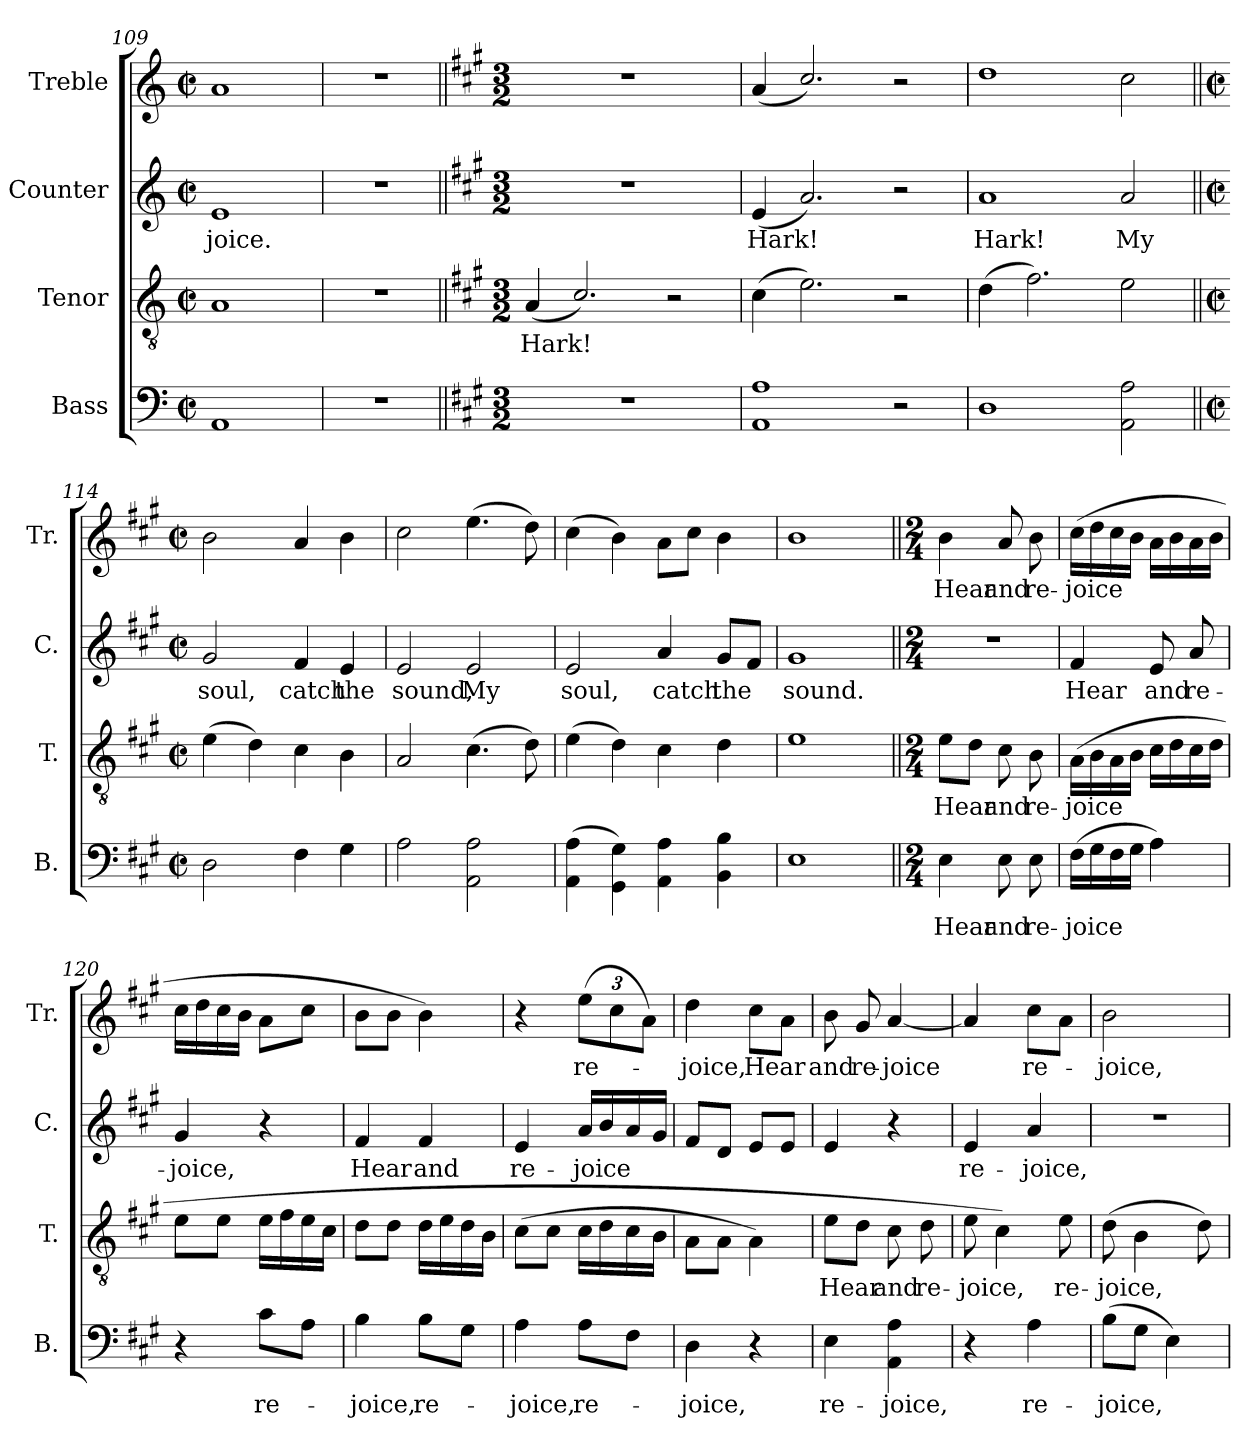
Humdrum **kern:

**kern	**text	**kern	**text	**kern	**text	**kern	**text
*part4	*part4	*part3	*part3	*part2	*part2	*part1	*part1
*staff4	*staff4	*staff3	*staff3	*staff2	*staff2	*staff1	*staff1
*I"Bass	*	*I"Tenor	*	*I"Counter	*	*I"Treble	*
*I'B.	*	*I'T.	*	*I'C.	*	*I'Tr.	*
*clefF4	*	*clefGv2	*	*clefG2	*	*clefG2	*
*k[]	*	*k[]	*	*k[]	*	*k[]	*
*M2/2	*	*M2/2	*	*M2/2	*	*M2/2	*
*met(c|)	*	*met(c|)	*	*met(c|)	*	*met(c|)	*
=109	=109	=109	=109	=109	=109	=109	=109
1AA	.	1A	.	1e	- joice.	1a	.
=110	=110	=110	=110	=110	=110	=110	=110
1r	.	1r	.	1r	.	1r	.
=111||	=111||	=111||	=111||	=111||	=111||	=111||	=111||
*k[f#c#g#]	*	*k[f#c#g#]	*	*k[f#c#g#]	*	*k[f#c#g#]	*
*M3/2	*	*M3/2	*	*M3/2	*	*M3/2	*
1.r	.	(4A/	Hark!	1.r	.	1.r	.
.	.	2.c#/)	.	.	.	.	.
.	.	2r	.	.	.	.	.
=112	=112	=112	=112	=112	=112	=112	=112
1AA 1A	.	(4c#\	.	(4e/	Hark!	(4a/	.
.	.	2.e\)	.	2.a/)	.	2.cc#/)	.
2r	.	2r	.	2r	.	2r	.
=113	=113	=113	=113	=113	=113	=113	=113
1D	.	(4d\	.	1a	Hark!	1dd	.
.	.	2.f#\)	.	.	.	.	.
2AA\ 2A\	.	2e\	.	2a/	My	2cc#\	.
!!LO:PB:g=z
=114||	=114||	=114||	=114||	=114||	=114||	=114||	=114||
*M2/2	*	*M2/2	*	*M2/2	*	*M2/2	*
*met(c|)	*	*met(c|)	*	*met(c|)	*	*met(c|)	*
2D\	.	(4e\	.	2g#/	soul,	2b\	.
.	.	4d\)	.	.	.	.	.
4F#\	.	4c#\	.	4f#/	catch	4a/	.
4G#\	.	4B\	.	4e/	the	4b\	.
=115	=115	=115	=115	=115	=115	=115	=115
2A\	.	2A/	.	2e/	sound,	2cc#\	.
2AA\ 2A\	.	(4.c#\	.	2e/	My	(4.ee\	.
.	.	8d\)	.	.	.	8dd\)	.
=116	=116	=116	=116	=116	=116	=116	=116
(4AA\ 4A\	.	(4e\	.	2e/	soul,	(4cc#\	.
4GG#\ 4G#\)	.	4d\)	.	.	.	4b\)	.
4AA\ 4A\	.	4c#\	.	4a/	catch	8a\L	.
.	.	.	.	.	.	8cc#\J	.
4BB\ 4B\	.	4d\	.	8g#/L	the	4b\	.
.	.	.	.	8f#/J	.	.	.
=117	=117	=117	=117	=117	=117	=117	=117
1E	.	1e	.	1g#	sound.	1b	.
=118||	=118||	=118||	=118||	=118||	=118||	=118||	=118||
*M2/4	*	*M2/4	*	*M2/4	*	*M2/4	*
4E\	Hear	8e\L	Hear	2r	.	4b\	Hear
.	.	8d\J	.	.	.	.	.
8E\	and	8c#\	and	.	.	8a/	and
8E\	re-	8B\	re-	.	.	8b\	re-
=119	=119	=119	=119	=119	=119	=119	=119
(16F#\LL	-joice	(16A\LL	-joice	4f#/	Hear	(16cc#\LL	-joice
16G#\	.	16B\	.	.	.	16dd\	.
16F#\	.	16A\	.	.	.	16cc#\	.
16G#\JJ	.	16B\JJ	.	.	.	16b\JJ	.
4A\)	.	16c#\LL	.	8e/	and	16a\LL	.
.	.	16d\	.	.	.	16b\	.
.	.	16c#\	.	8a/	re-	16a\	.
.	.	16d\JJ	.	.	.	16b\JJ	.
!!LO:LB:g=z
=120	=120	=120	=120	=120	=120	=120	=120
4r	.	8e\L	.	4g#/	-joice,	16cc#\LL	.
.	.	.	.	.	.	16dd\	.
.	.	8e\J	.	.	.	16cc#\	.
.	.	.	.	.	.	16b\JJ	.
8c#\L	re-	16e\LL	.	4r	.	8a\L	.
.	.	16f#\	.	.	.	.	.
8A\J	.	16e\	.	.	.	8cc#\J	.
.	.	16c#\JJ	.	.	.	.	.
=121	=121	=121	=121	=121	=121	=121	=121
4B\	-joice,	8d\L	.	4f#/	Hear	8b\L	.
.	.	8d\J	.	.	.	8b\J	.
8B\L	re-	16d\LL	.	4f#/	and	4b\)	.
.	.	16e\	.	.	.	.	.
8G#\J	.	16d\	.	.	.	.	.
.	.	16B\JJ	.	.	.	.	.
=122	=122	=122	=122	=122	=122	=122	=122
4A\	-joice,	(8c#\L	.	4e/	re-	4r	.
.	.	8c#\J	.	.	.	.	.
*	*	*	*	*	*	*Xbrackettup	*
8A\L	re-	16c#\LL	.	16a/LL	-joice	(12ee\L	re-
.	.	16d\	.	16b/	.	.	.
.	.	.	.	.	.	12cc#\	.
8F#\J	.	16c#\	.	16a/	.	.	.
.	.	.	.	.	.	12a\J)	.
.	.	16B\JJ	.	16g#/JJ	.	.	.
=123	=123	=123	=123	=123	=123	=123	=123
4D\	-joice,	8A\L	.	8f#/L	.	4dd\	-joice,
.	.	8A\J	.	8d/J	.	.	.
4r	.	4A\)	.	8e/L	.	8cc#\L	Hear
.	.	.	.	8e/J	.	8a\J	.
=124	=124	=124	=124	=124	=124	=124	=124
4E\	re-	8e\L	Hear	(4e/	.	8b\	and
.	.	8d\J	.	.	.	8g#/	re-
4AA\ 4A\	-joice,	8c#\	and	4r	.	[4a/	-joice
.	.	8d\	re-	.	.	.	.
=125	=125	=125	=125	=125	=125	=125	=125
4r	.	8e\	-joice,	4e/	re-	4a/]	.
.	.	4c#\)	.	.	.	.	.
4A\	re-	.	.	4a/	-joice,	8cc#\L	re-
.	.	8e\	re-	.	.	8a\J	.
!!LO:LB:g=z
=126	=126	=126	=126	=126	=126	=126	=126
(8B\L	-joice,	(8d\	-joice,	2r	.	2b\	-joice,
8G#\J	.	4B\	.	.	.	.	.
4E\)	.	.	.	.	.	.	.
.	.	8d\)	.	.	.	.	.
=	=	=	=	=	=	=	=
*-	*-	*-	*-	*-	*-	*-	*-
